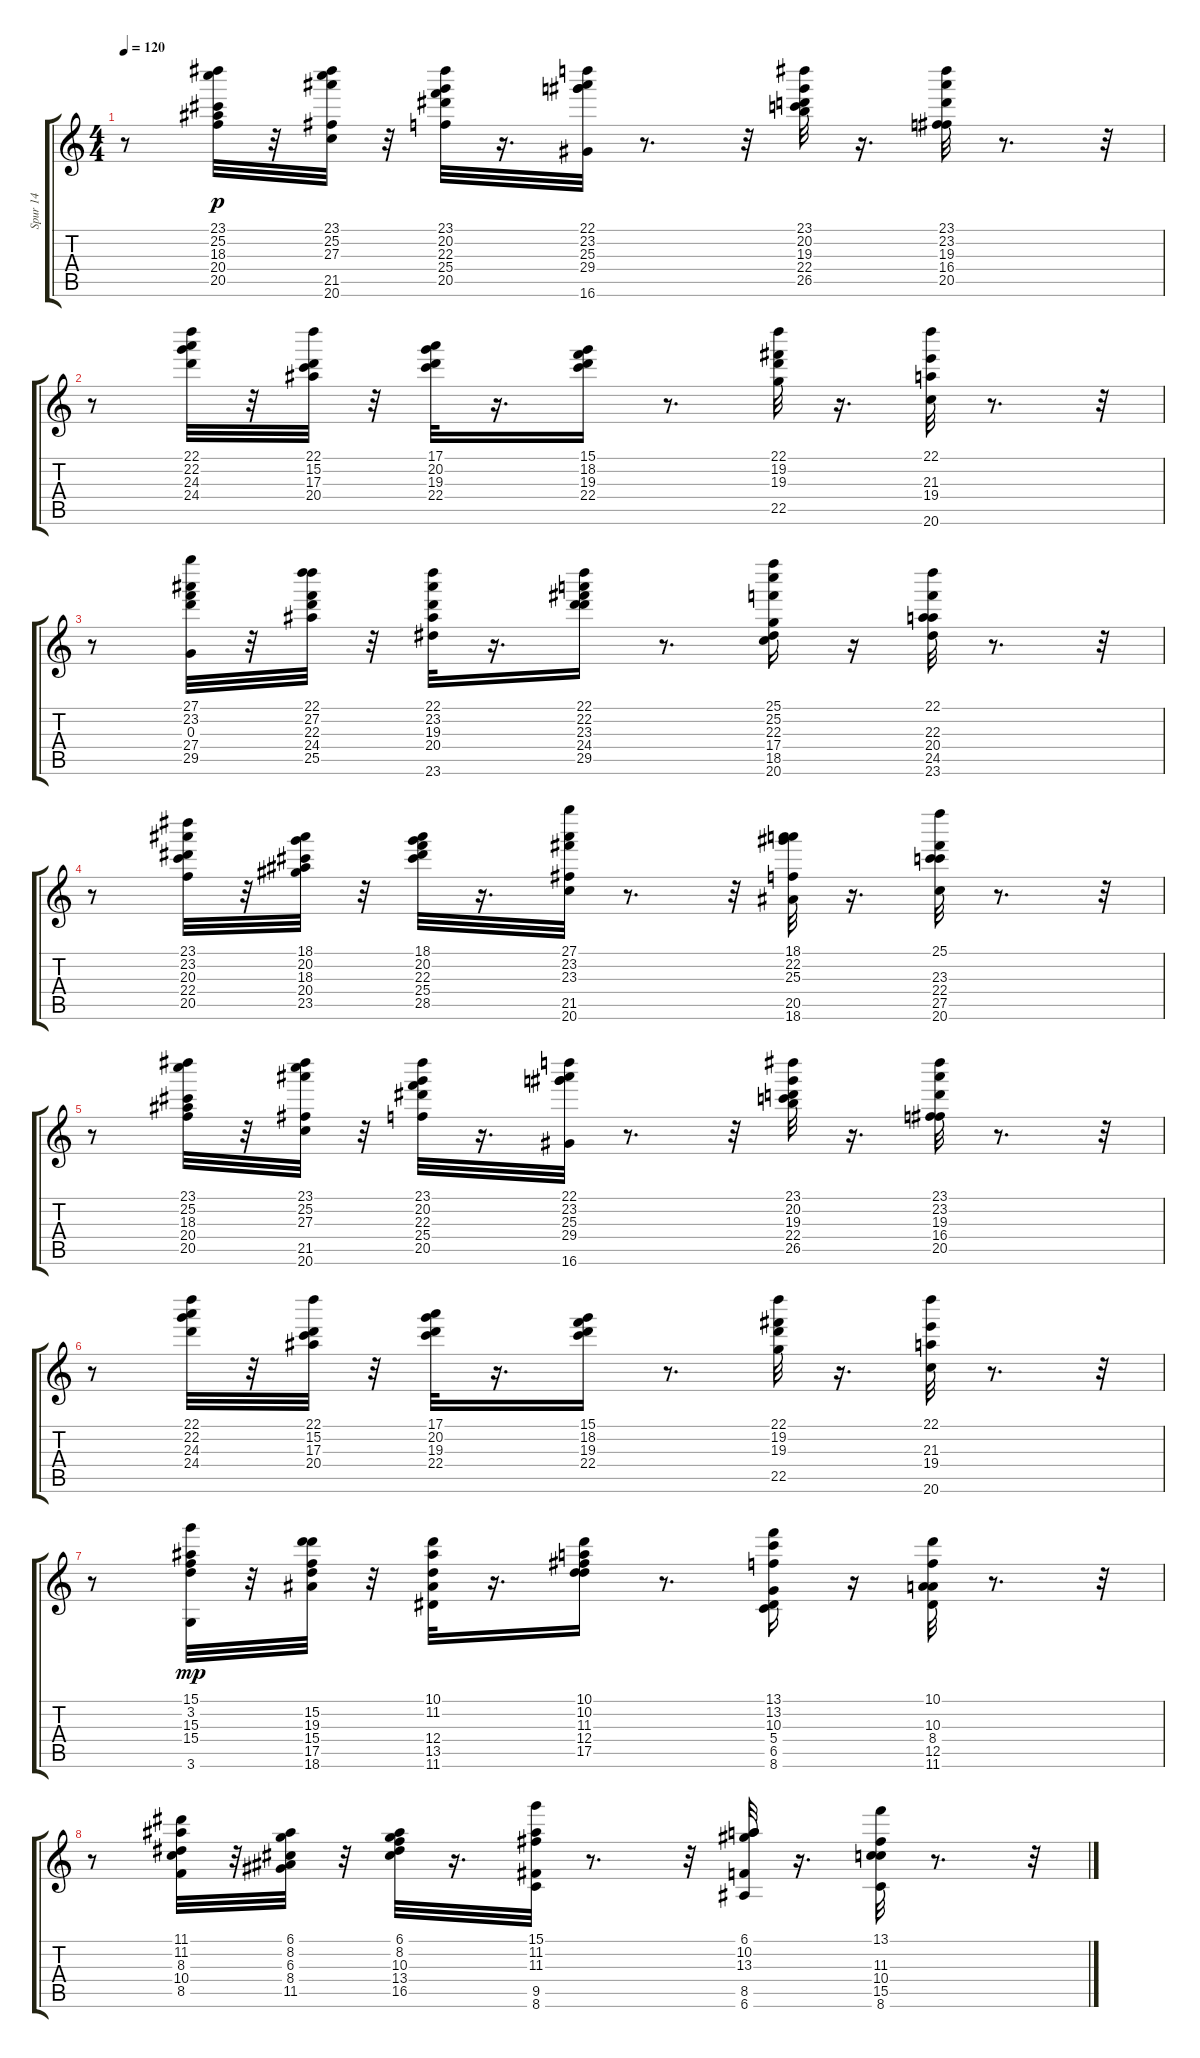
\track ("Spur 14" "Spur 14") {instrument acousticguitarnylon}
\staff {score tabs}
\tuning (E4 B3 G3 D3 A2 E2) {hide}
\ts (4 4)
\tempo 120
\clef g2
\ks c
r.8{dy p} (23.1 25.2 18.3 20.4 20.5).32 r.32 (23.1 25.2 27.3 21.5 20.6).32 r.32 (23.1 20.2 22.3 25.4 20.5).32 r.16{d} (22.1 23.2 25.3 29.4 16.6).32 r.8{d} r.32 (23.1 20.2 19.3 22.4 26.5).32 r.16{d} (23.1 23.2 19.3 16.4 20.5).32 r.8{d} r.32 |
r.8 (22.1 22.2 24.3 24.4).32 r.32 (22.1 15.2 17.3 20.4).32 r.32 (17.1 20.2 19.3 22.4).32 r.16{d} (15.1 18.2 19.3 22.4).16 r.8{d} (22.1 19.2 19.3 22.5).32 r.16{d} (22.1 21.3 19.4 20.6).32 r.8{d} r.32 |
r.8 (27.1 23.2 0.3 27.4 29.5).32 r.32 (22.1 27.2 22.3 24.4 25.5).32 r.32 (22.1 23.2 19.3 20.4 23.6).32 r.16{d} (22.1 22.2 23.3 24.4 29.5).16 r.8{d} (25.1 25.2 22.3 17.4 18.5 20.6).16 r.16 (22.1 22.3 20.4 24.5 23.6).32 r.8{d} r.32 |
r.8 (23.1 23.2 20.3 22.4 20.5).32 r.32 (18.1 20.2 18.3 20.4 23.5).32 r.32 (18.1 20.2 22.3 25.4 28.5).32 r.16{d} (27.1 23.2 23.3 21.5 20.6).32 r.8{d} r.32 (18.1 22.2 25.3 20.5 18.6).32 r.16{d} (25.1 23.3 22.4 27.5 20.6).32 r.8{d} r.32 |
r.8 (23.1 25.2 18.3 20.4 20.5).32 r.32 (23.1 25.2 27.3 21.5 20.6).32 r.32 (23.1 20.2 22.3 25.4 20.5).32 r.16{d} (22.1 23.2 25.3 29.4 16.6).32 r.8{d} r.32 (23.1 20.2 19.3 22.4 26.5).32 r.16{d} (23.1 23.2 19.3 16.4 20.5).32 r.8{d} r.32 |
r.8 (22.1 22.2 24.3 24.4).32 r.32 (22.1 15.2 17.3 20.4).32 r.32 (17.1 20.2 19.3 22.4).32 r.16{d} (15.1 18.2 19.3 22.4).16 r.8{d} (22.1 19.2 19.3 22.5).32 r.16{d} (22.1 21.3 19.4 20.6).32 r.8{d} r.32 |
r.8 (15.1 3.2 15.3 15.4 3.6).32{dy mp} r.32 (15.2 19.3 15.4 17.5 18.6).32 r.32 (10.1 11.2 12.4 13.5 11.6).32 r.16{d} (10.1 10.2 11.3 12.4 17.5).16 r.8{d} (13.1 13.2 10.3 5.4 6.5 8.6).16 r.16 (10.1 10.3 8.4 12.5 11.6).32 r.8{d} r.32 |
r.8 (11.1 11.2 8.3 10.4 8.5).32 r.32 (6.1 8.2 6.3 8.4 11.5).32 r.32 (6.1 8.2 10.3 13.4 16.5).32 r.16{d} (15.1 11.2 11.3 9.5 8.6).32 r.8{d} r.32 (6.1 10.2 13.3 8.5 6.6).32 r.16{d} (13.1 11.3 10.4 15.5 8.6).32 r.8{d} r.32
